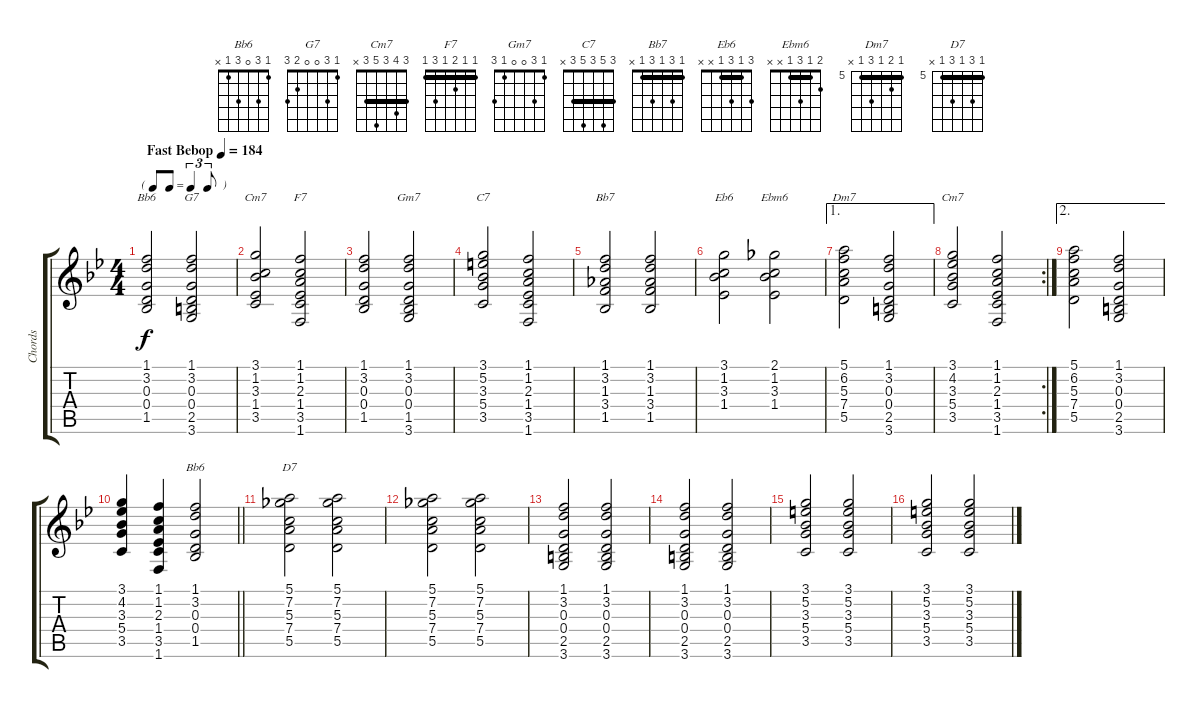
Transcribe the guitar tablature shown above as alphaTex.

\track ("Chords" "Chords") {instrument electricguitarjazz}
\staff {score tabs}
\tuning (E4 B3 G3 D3 A2 E2) {hide}
\chord ("Bb6" 1 3 0 0 1 x)
\chord ("G7" 1 3 0 0 2 3)
\chord ("Cm7" 3 1 3 1 3 x) {barre 1}
\chord ("F7" 1 1 2 1 3 1) {barre 1}
\chord ("Gm7" 1 3 0 0 1 3)
\chord ("C7" 3 5 3 5 3 x) {barre 3}
\chord ("Bb7" 1 3 1 3 1 x) {barre 1}
\chord ("Eb6" 3 1 3 1 x x) {barre 1}
\chord ("Ebm6" 2 1 3 1 x x) {barre 1}
\chord ("Dm7" 5 6 5 7 5 x) {firstfret 5 barre 5}
\chord ("Cm7" 3 4 3 5 3 x) {barre 3}
\chord ("Bb6" 1 3 0 3 1 x)
\chord ("D7" 5 7 5 7 5 x) {firstfret 5 barre 5}
\ts (4 4)
\tf triplet8th
\tempo (184 "Fast Bebop")
\clef g2
\ks bb
(1.1 3.2 0.3 0.4 1.5).2{ch "Bb6" dy f instrument electricguitarjazz} (1.1 3.2 0.3 0.4 2.5 3.6).2{ch "G7"} |
(3.1 1.2 3.3 1.4 3.5).2{ch "Cm7"} (1.1 1.2 2.3 1.4 3.5 1.6).2{ch "F7"} |
(1.1 3.2 0.3 0.4 1.5).2 (1.1 3.2 0.3 0.4 1.5 3.6).2{ch "Gm7"} |
(3.1 5.2 3.3 5.4 3.5).2{ch "C7"} (1.1 1.2 2.3 1.4 3.5 1.6).2 |
(1.1 3.2 1.3 3.4 1.5).2{ch "Bb7"} (1.1 3.2 1.3 3.4 1.5).2 |
(3.1 1.2 3.3 1.4).2{ch "Eb6"} (2.1 1.2 3.3 1.4).2{ch "Ebm6"} |
\ae 1
(5.1 6.2 5.3 7.4 5.5).2{ch "Dm7"} (1.1 3.2 0.3 0.4 2.5 3.6).2 |
\rc 2
(3.1 4.2 3.3 5.4 3.5).2{ch "Cm7"} (1.1 1.2 2.3 1.4 3.5 1.6).2 |
\ae 2
(5.1 6.2 5.3 7.4 5.5).2 (1.1 3.2 0.3 0.4 2.5 3.6).2 |
\barLineRight lightlight
(3.1 4.2 3.3 5.4 3.5).4 (1.1 1.2 2.3 1.4 3.5 1.6).4 (1.1 3.2 0.3 0.4 1.5).2{ch "Bb6"} |
(5.1 7.2 5.3 7.4 5.5).2{ch "D7"} (5.1 7.2 5.3 7.4 5.5).2 |
(5.1 7.2 5.3 7.4 5.5).2 (5.1 7.2 5.3 7.4 5.5).2 |
(1.1 3.2 0.3 0.4 2.5 3.6).2 (1.1 3.2 0.3 0.4 2.5 3.6).2 |
(1.1 3.2 0.3 0.4 2.5 3.6).2 (1.1 3.2 0.3 0.4 2.5 3.6).2 |
(3.1 5.2 3.3 5.4 3.5).2 (3.1 5.2 3.3 5.4 3.5).2 |
(3.1 5.2 3.3 5.4 3.5).2 (3.1 5.2 3.3 5.4 3.5).2
